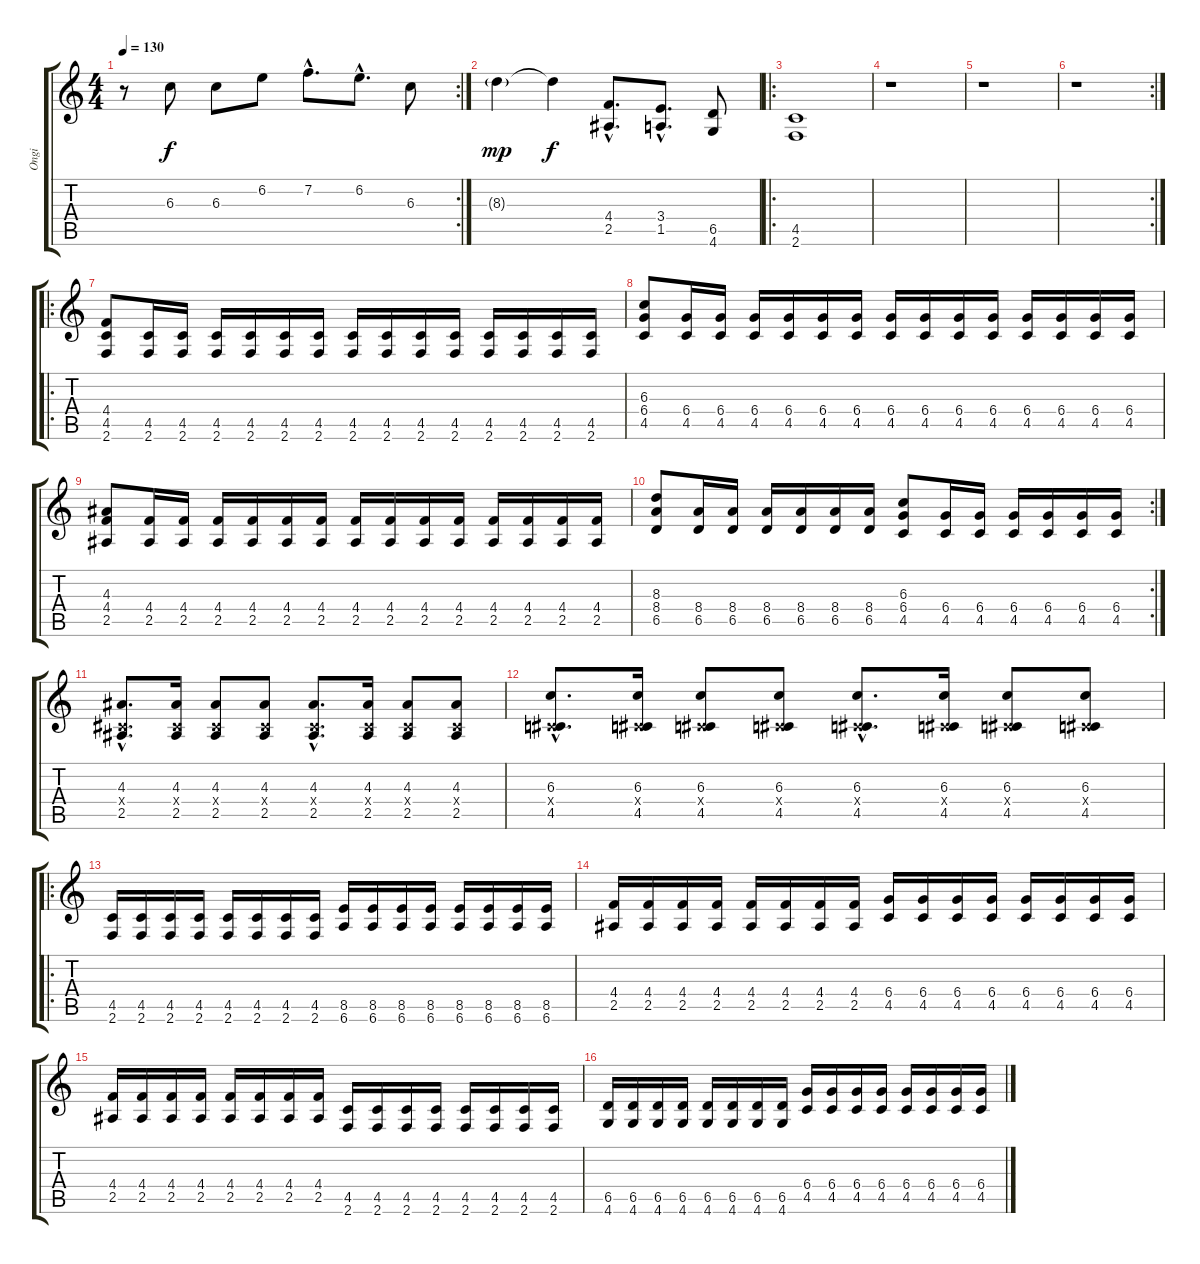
\track ("Ongi" "Ongi") {instrument distortionguitar}
\staff {score tabs}
\tuning (Eb4 Bb3 Gb3 Db3 Ab2 Eb2) {hide}
\rc 2
\ts (4 4)
\tempo 130
\clef g2
\ks c
r.8{dy f} 6.3.8 6.3.8 6.2.8 7.2{hac}.8{d} 6.2{hac}.8{d} 6.3.8 |
8.3{g}.4{dy mp} 8.3{t}.4{dy f} (4.4{hac} 2.5).8{d} (3.4{hac} 1.5{hac}).8{d} (6.5 4.6).8 |
\ro
(4.5 2.6).1{volume 3} |
r.1 |
r.1 |
\rc 2
r.1 |
\ro
(4.4 4.5 2.6).8{volume 16 instrument distortionguitar} (4.5 2.6).16{instrument electricguitarmuted} (4.5 2.6).16 (4.5 2.6).16 (4.5 2.6).16 (4.5 2.6).16 (4.5 2.6).16 (4.5 2.6).16 (4.5 2.6).16 (4.5 2.6).16 (4.5 2.6).16 (4.5 2.6).16 (4.5 2.6).16 (4.5 2.6).16 (4.5 2.6).16 |
(6.3 6.4 4.5).8{instrument distortionguitar} (6.4 4.5).16{instrument electricguitarmuted} (6.4 4.5).16 (6.4 4.5).16 (6.4 4.5).16 (6.4 4.5).16 (6.4 4.5).16 (6.4 4.5).16 (6.4 4.5).16 (6.4 4.5).16 (6.4 4.5).16 (6.4 4.5).16 (6.4 4.5).16 (6.4 4.5).16 (6.4 4.5).16 |
(4.3 4.4 2.5).8{instrument distortionguitar} (4.4 2.5).16{instrument electricguitarmuted} (4.4 2.5).16 (4.4 2.5).16 (4.4 2.5).16 (4.4 2.5).16 (4.4 2.5).16 (4.4 2.5).16 (4.4 2.5).16 (4.4 2.5).16 (4.4 2.5).16 (4.4 2.5).16 (4.4 2.5).16 (4.4 2.5).16 (4.4 2.5).16 |
\rc 2
(8.3 8.4 6.5).8{instrument distortionguitar} (8.4 6.5).16{instrument electricguitarmuted} (8.4 6.5).16 (8.4 6.5).16 (8.4 6.5).16 (8.4 6.5).16 (8.4 6.5).16 (6.3 6.4 4.5).8{instrument distortionguitar} (6.4 4.5).16{instrument electricguitarmuted} (6.4 4.5).16 (6.4 4.5).16 (6.4 4.5).16 (6.4 4.5).16 (6.4 4.5).16 |
(4.3{hac} 0.4{hac x} 2.5{hac}).8{d instrument distortionguitar} (4.3 0.4{x} 2.5).16 (4.3 0.4{x} 2.5).8 (4.3 0.4{x} 2.5).8 (4.3{hac} 0.4{hac x} 2.5{hac}).8{d} (4.3 0.4{x} 2.5).16 (4.3 0.4{x} 2.5).8 (4.3 0.4{x} 2.5).8 |
(6.3{hac} 0.4{hac x} 4.5{hac}).8{d} (6.3 0.4{x} 4.5).16 (6.3 0.4{x} 4.5).8 (6.3 0.4{x} 4.5).8 (6.3{hac} 0.4{hac x} 4.5{hac}).8{d} (6.3 0.4{x} 4.5).16 (6.3 0.4{x} 4.5).8 (6.3 0.4{x} 4.5).8 |
\ro
(4.5 2.6).16 (4.5 2.6).16 (4.5 2.6).16 (4.5 2.6).16 (4.5 2.6).16 (4.5 2.6).16 (4.5 2.6).16 (4.5 2.6).16 (8.5 6.6).16 (8.5 6.6).16 (8.5 6.6).16 (8.5 6.6).16 (8.5 6.6).16 (8.5 6.6).16 (8.5 6.6).16 (8.5 6.6).16 |
(4.4 2.5).16 (4.4 2.5).16 (4.4 2.5).16 (4.4 2.5).16 (4.4 2.5).16 (4.4 2.5).16 (4.4 2.5).16 (4.4 2.5).16 (6.4 4.5).16 (6.4 4.5).16 (6.4 4.5).16 (6.4 4.5).16 (6.4 4.5).16 (6.4 4.5).16 (6.4 4.5).16 (6.4 4.5).16 |
(4.4 2.5).16 (4.4 2.5).16 (4.4 2.5).16 (4.4 2.5).16 (4.4 2.5).16 (4.4 2.5).16 (4.4 2.5).16 (4.4 2.5).16 (4.5 2.6).16 (4.5 2.6).16 (4.5 2.6).16 (4.5 2.6).16 (4.5 2.6).16 (4.5 2.6).16 (4.5 2.6).16 (4.5 2.6).16 |
(6.5 4.6).16 (6.5 4.6).16 (6.5 4.6).16 (6.5 4.6).16 (6.5 4.6).16 (6.5 4.6).16 (6.5 4.6).16 (6.5 4.6).16 (6.4 4.5).16 (6.4 4.5).16 (6.4 4.5).16 (6.4 4.5).16 (6.4 4.5).16 (6.4 4.5).16 (6.4 4.5).16 (6.4 4.5).16
